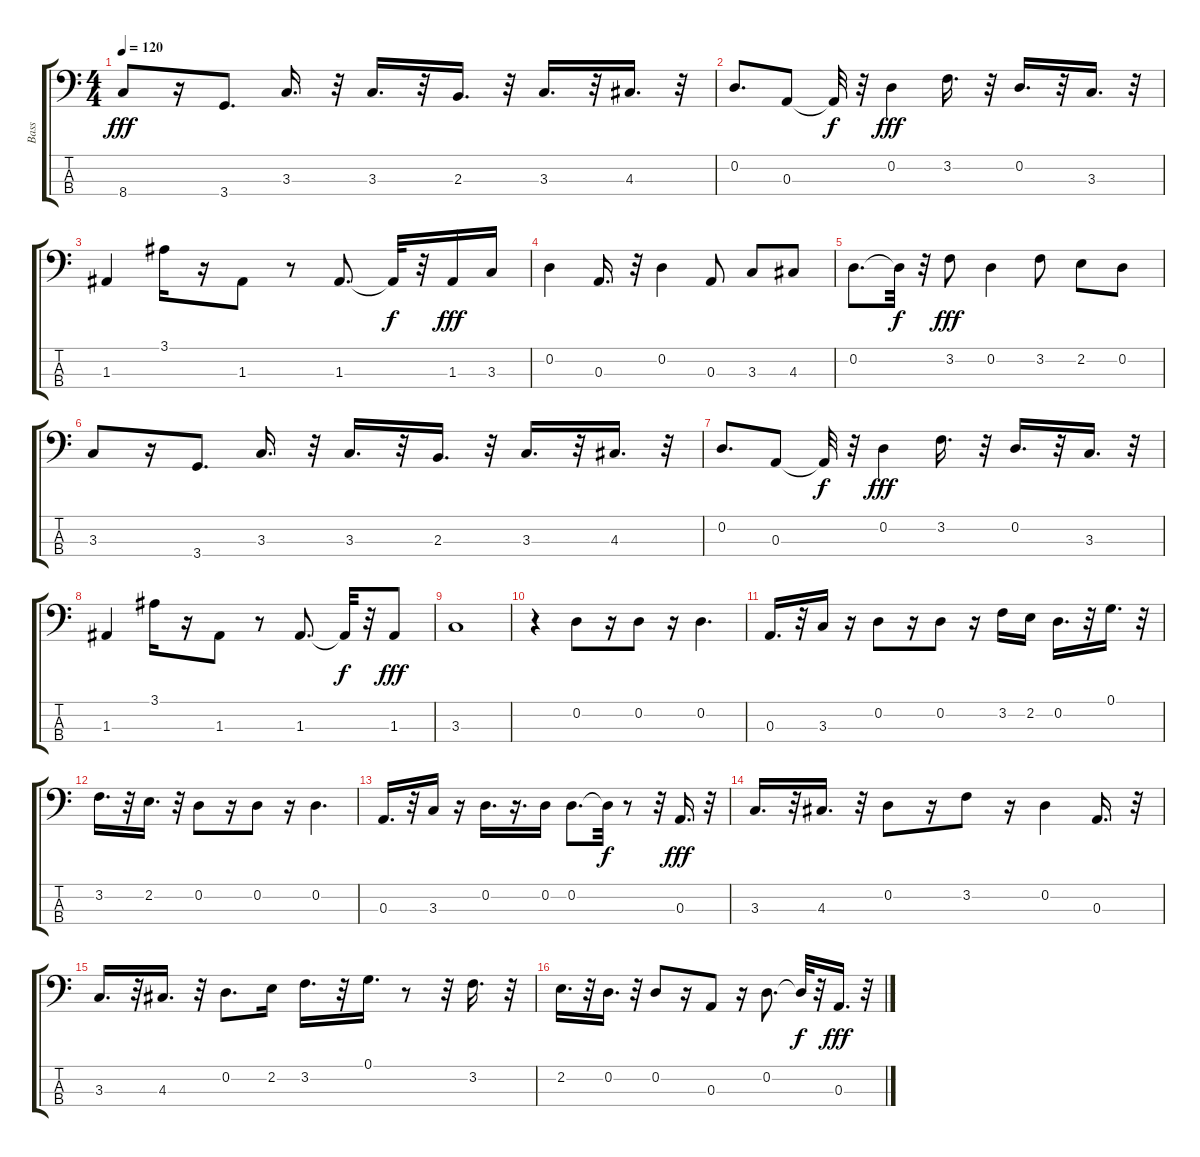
\track ("Bass                " "Bass      ") {instrument electricbassfinger}
\staff {score tabs}
\tuning (G2 D2 A1 E1) {hide}
\ts (4 4)
\tempo 120
\clef f4
\ks c
8.4.8{dy fff instrument synthbass1} r.16 3.4.8{d} 3.3.16{d} r.32 3.3.16{d} r.32 2.3.16{d} r.32 3.3.16{d} r.32 4.3.16{d} r.32 |
0.2.8{d} 0.3.8 0.3{t}.32{dy f} r.32 0.2.4{dy fff} 3.2.16{d} r.32 0.2.16{d} r.32 3.3.16{d} r.32 |
1.3.4 3.1.16 r.16 1.3.8 r.8 1.3.8{d} 1.3{t}.32{dy f} r.32 1.3.16{dy fff} 3.3.16 |
0.2.4 0.3.16{d} r.32 0.2.4 0.3.8 3.3.8 4.3.8 |
0.2.8{d} 0.2{t}.32{dy f} r.32 3.2.8{dy fff} 0.2.4 3.2.8 2.2.8 0.2.8 |
3.3.8 r.16 3.4.8{d} 3.3.16{d} r.32 3.3.16{d} r.32 2.3.16{d} r.32 3.3.16{d} r.32 4.3.16{d} r.32 |
0.2.8{d} 0.3.8 0.3{t}.32{dy f} r.32 0.2.4{dy fff} 3.2.16{d} r.32 0.2.16{d} r.32 3.3.16{d} r.32 |
1.3.4 3.1.16 r.16 1.3.8 r.8 1.3.8{d} 1.3{t}.32{dy f} r.32 1.3.8{dy fff} |
3.3.1 |
r.4 0.2.8{instrument electricbassfinger} r.16 0.2.8 r.16 0.2.4{d} |
0.3.16{d} r.32 3.3.16 r.16 0.2.8 r.16 0.2.8 r.16 3.2.16 2.2.16 0.2.16{d} r.32 0.1.16{d} r.32 |
3.2.16{d} r.32 2.2.16{d} r.32 0.2.8 r.16 0.2.8 r.16 0.2.4{d} |
0.3.16{d} r.32 3.3.16 r.16 0.2.16{d} r.16{d} 0.2.16 0.2.8{d} 0.2{t}.32{dy f} r.8 r.32 0.3.16{d dy fff} r.32 |
3.3.16{d} r.32 4.3.16{d} r.32 0.2.8 r.16 3.2.8 r.16 0.2.4 0.3.16{d} r.32 |
3.3.16{d} r.32 4.3.16{d} r.32 0.2.8{d} 2.2.16 3.2.16{d} r.32 0.1.16{d} r.8 r.32 3.2.16{d} r.32 |
2.2.16{d} r.32 0.2.16{d} r.32 0.2.8 r.16 0.3.8 r.16 0.2.8{d} 0.2{t}.32{dy f} r.32 0.3.16{d dy fff} r.32
